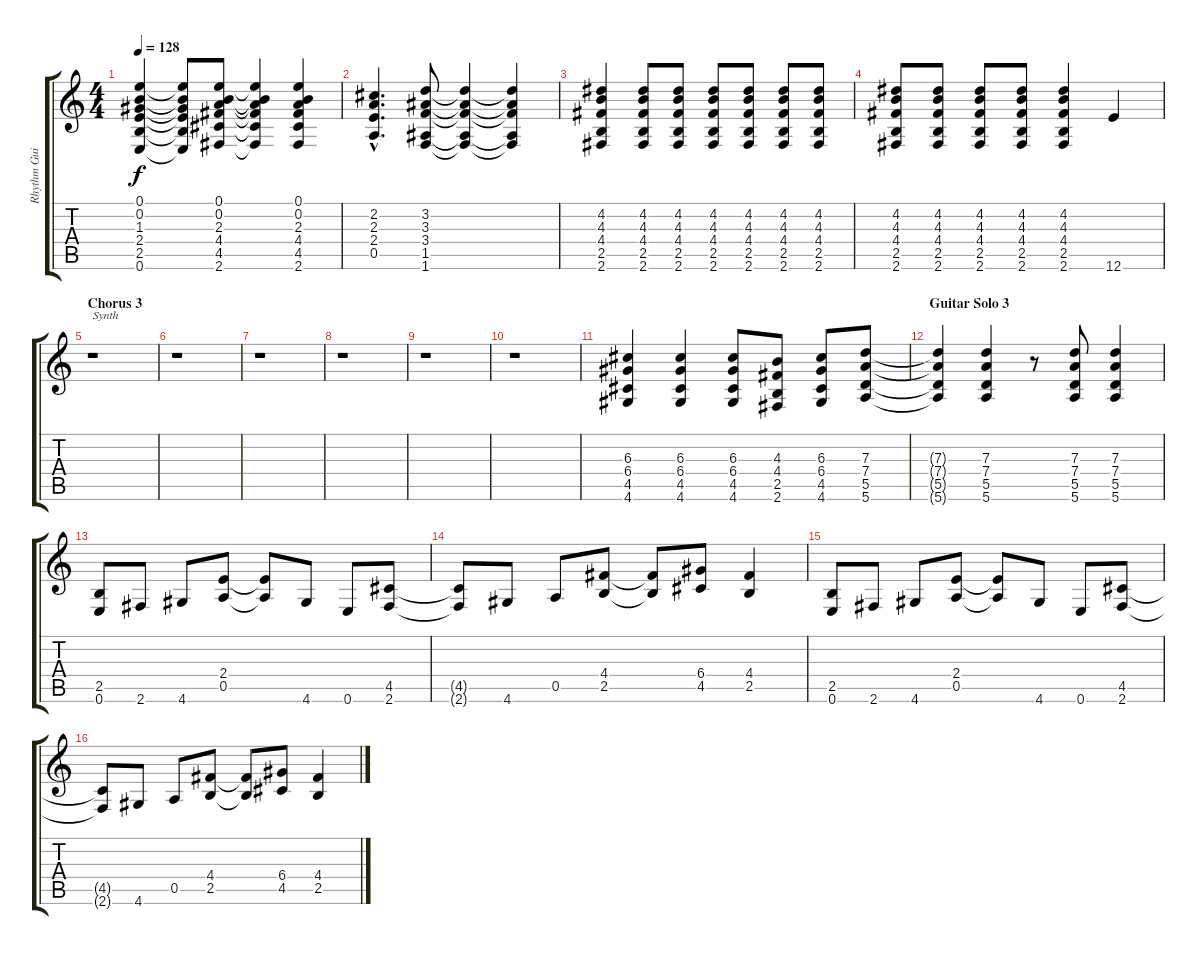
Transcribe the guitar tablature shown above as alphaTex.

\track ("Rhythm Guitar" "Rhythm Gui") {instrument overdrivenguitar}
\staff {score tabs}
\tuning (E4 B3 G3 D3 A2 E2) {hide}
\ts (4 4)
\tempo 128
\clef g2
\ks c
(0.1 0.2 1.3 2.4 2.5 0.6).4{dy f} (0.1{t} 0.2{t} 1.3{t} 2.4{t} 2.5{t} 0.6{t}).8 (0.1 0.2 2.3 4.4 4.5 2.6).8 (0.1{t} 0.2{t} 2.3{t} 4.4{t} 4.5{t} 2.6{t}).4 (0.1 0.2 2.3 4.4 4.5 2.6).4 |
(2.2{hac} 2.3{hac} 2.4{hac} 0.5{hac}).4{d} (3.2 3.3 3.4 1.5 1.6).8 (3.2{t} 3.3{t} 3.4{t} 1.5{t} 1.6{t}).4 (3.2{t} 3.3{t} 3.4{t} 1.5{t} 1.6{t}).4 |
(4.2 4.3 4.4 2.5 2.6).4 (4.2 4.3 4.4 2.5 2.6).8 (4.2 4.3 4.4 2.5 2.6).8 (4.2 4.3 4.4 2.5 2.6).8 (4.2 4.3 4.4 2.5 2.6).8 (4.2 4.3 4.4 2.5 2.6).8 (4.2 4.3 4.4 2.5 2.6).8 |
(4.2 4.3 4.4 2.5 2.6).8 (4.2 4.3 4.4 2.5 2.6).8 (4.2 4.3 4.4 2.5 2.6).8 (4.2 4.3 4.4 2.5 2.6).8 (4.2 4.3 4.4 2.5 2.6).4 12.6.4 |
\section ("" "Chorus 3")
r.1{txt "Synth"} |
r.1 |
r.1 |
r.1 |
r.1 |
r.1 |
(6.3 6.4 4.5 4.6).4 (6.3 6.4 4.5 4.6).4 (6.3 6.4 4.5 4.6).8 (4.3 4.4 2.5 2.6).8 (6.3 6.4 4.5 4.6).8 (7.3 7.4 5.5 5.6).8 |
\section ("" "Guitar Solo 3")
(7.3{t} 7.4{t} 5.5{t} 5.6{t}).4 (7.3 7.4 5.5 5.6).4 r.8 (7.3 7.4 5.5 5.6).8 (7.3 7.4 5.5 5.6).4 |
(2.5 0.6).8 2.6.8 4.6.8 (2.4 0.5).8 (2.4{t} 0.5{t}).8 4.6.8 0.6.8 (4.5 2.6).8 |
(4.5{t} 2.6{t}).8 4.6.8 0.5.8 (4.4 2.5).8 (4.4{t} 2.5{t}).8 (6.4 4.5).8 (4.4 2.5).4 |
(2.5 0.6).8 2.6.8 4.6.8 (2.4 0.5).8 (2.4{t} 0.5{t}).8 4.6.8 0.6.8 (4.5 2.6).8 |
(4.5{t} 2.6{t}).8 4.6.8 0.5.8 (4.4 2.5).8 (4.4{t} 2.5{t}).8 (6.4 4.5).8 (4.4 2.5).4
